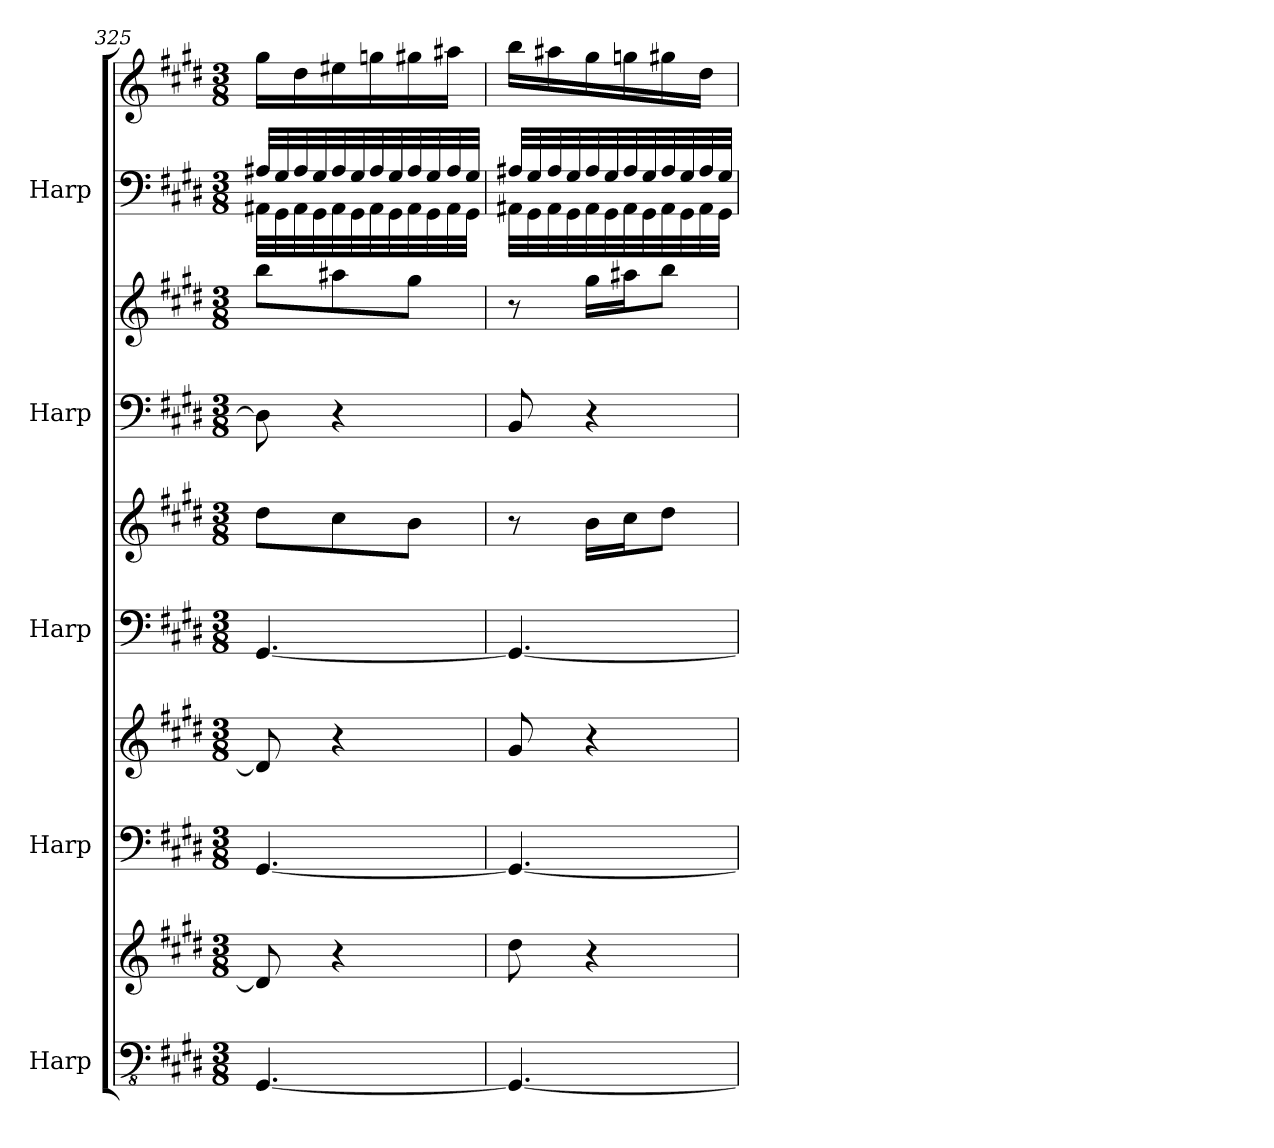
**kern	**kern	**kern	**kern	**kern	**kern	**kern	**kern	**kern	**kern
*part5	*part5	*part4	*part4	*part3	*part3	*part2	*part2	*part1	*part1
*staff10	*staff9	*staff8	*staff7	*staff6	*staff5	*staff4	*staff3	*staff2	*staff1
*I"Harp	*	*I"Harp	*	*I"Harp	*	*I"Harp	*	*I"Harp	*
*I'Hp	*	*I'Hp	*	*I'Hp	*	*I'Hp	*	*I'Hp	*
*clefFv4	*clefG2	*clefF4	*clefG2	*clefF4	*clefG2	*clefF4	*clefG2	*clefF4	*clefG2
*k[f#c#g#d#]	*k[f#c#g#d#]	*k[f#c#g#d#]	*k[f#c#g#d#]	*k[f#c#g#d#]	*k[f#c#g#d#]	*k[f#c#g#d#]	*k[f#c#g#d#]	*k[f#c#g#d#]	*k[f#c#g#d#]
*M3/8	*M3/8	*M3/8	*M3/8	*M3/8	*M3/8	*M3/8	*M3/8	*M3/8	*M3/8
=325	=325	=325	=325	=325	=325	=325	=325	=325	=325
*	*	*	*	*	*	*	*	*^	*
[4.GGG#/	8d#/]	[4.GG#/	8d#/]	[4.GG#/	8dd#\L	8D#\]	8bb\L	32A#X/LLL	32AA#X\LLL	16gg#\LL
.	.	.	.	.	.	.	.	32G#/	32GG#\	.
.	.	.	.	.	.	.	.	32A#/	32AA#\	16dd#\
.	.	.	.	.	.	.	.	32G#/	32GG#\	.
.	4r	.	4r	.	8cc#\	4r	8aa#X\	32A#/	32AA#\	16ee#X\
.	.	.	.	.	.	.	.	32G#/	32GG#\	.
.	.	.	.	.	.	.	.	32A#/	32AA#\	16ggn\
.	.	.	.	.	.	.	.	32G#/	32GG#\	.
.	.	.	.	.	8b\J	.	8gg#\J	32A#/	32AA#\	16gg#X\
.	.	.	.	.	.	.	.	32G#/	32GG#\	.
.	.	.	.	.	.	.	.	32A#/	32AA#\	16aa#X\JJ
.	.	.	.	.	.	.	.	32G#/JJJ	32GG#\JJJ	.
=326	=326	=326	=326	=326	=326	=326	=326	=326	=326	=326
4.GGG#/_	8dd#\	4.GG#/_	8g#/	4.GG#/_	8r	8BB/	8r	32A#X/LLL	32AA#X\LLL	16bb\LL
.	.	.	.	.	.	.	.	32G#/	32GG#\	.
.	.	.	.	.	.	.	.	32A#/	32AA#\	16aa#X\
.	.	.	.	.	.	.	.	32G#/	32GG#\	.
.	4r	.	4r	.	16b\LL	4r	16gg#\LL	32A#/	32AA#\	16gg#\
.	.	.	.	.	.	.	.	32G#/	32GG#\	.
.	.	.	.	.	16cc#\J	.	16aa#X\J	32A#/	32AA#\	16ggn\
.	.	.	.	.	.	.	.	32G#/	32GG#\	.
.	.	.	.	.	8dd#\J	.	8bb\J	32A#/	32AA#\	16gg#X\
.	.	.	.	.	.	.	.	32G#/	32GG#\	.
.	.	.	.	.	.	.	.	32A#/	32AA#\	16dd#\JJ
.	.	.	.	.	.	.	.	32G#/JJJ	32GG#\JJJ	.
*	*	*	*	*	*	*	*	*v	*v	*
=	=	=	=	=	=	=	=	=	=
*-	*-	*-	*-	*-	*-	*-	*-	*-	*-
